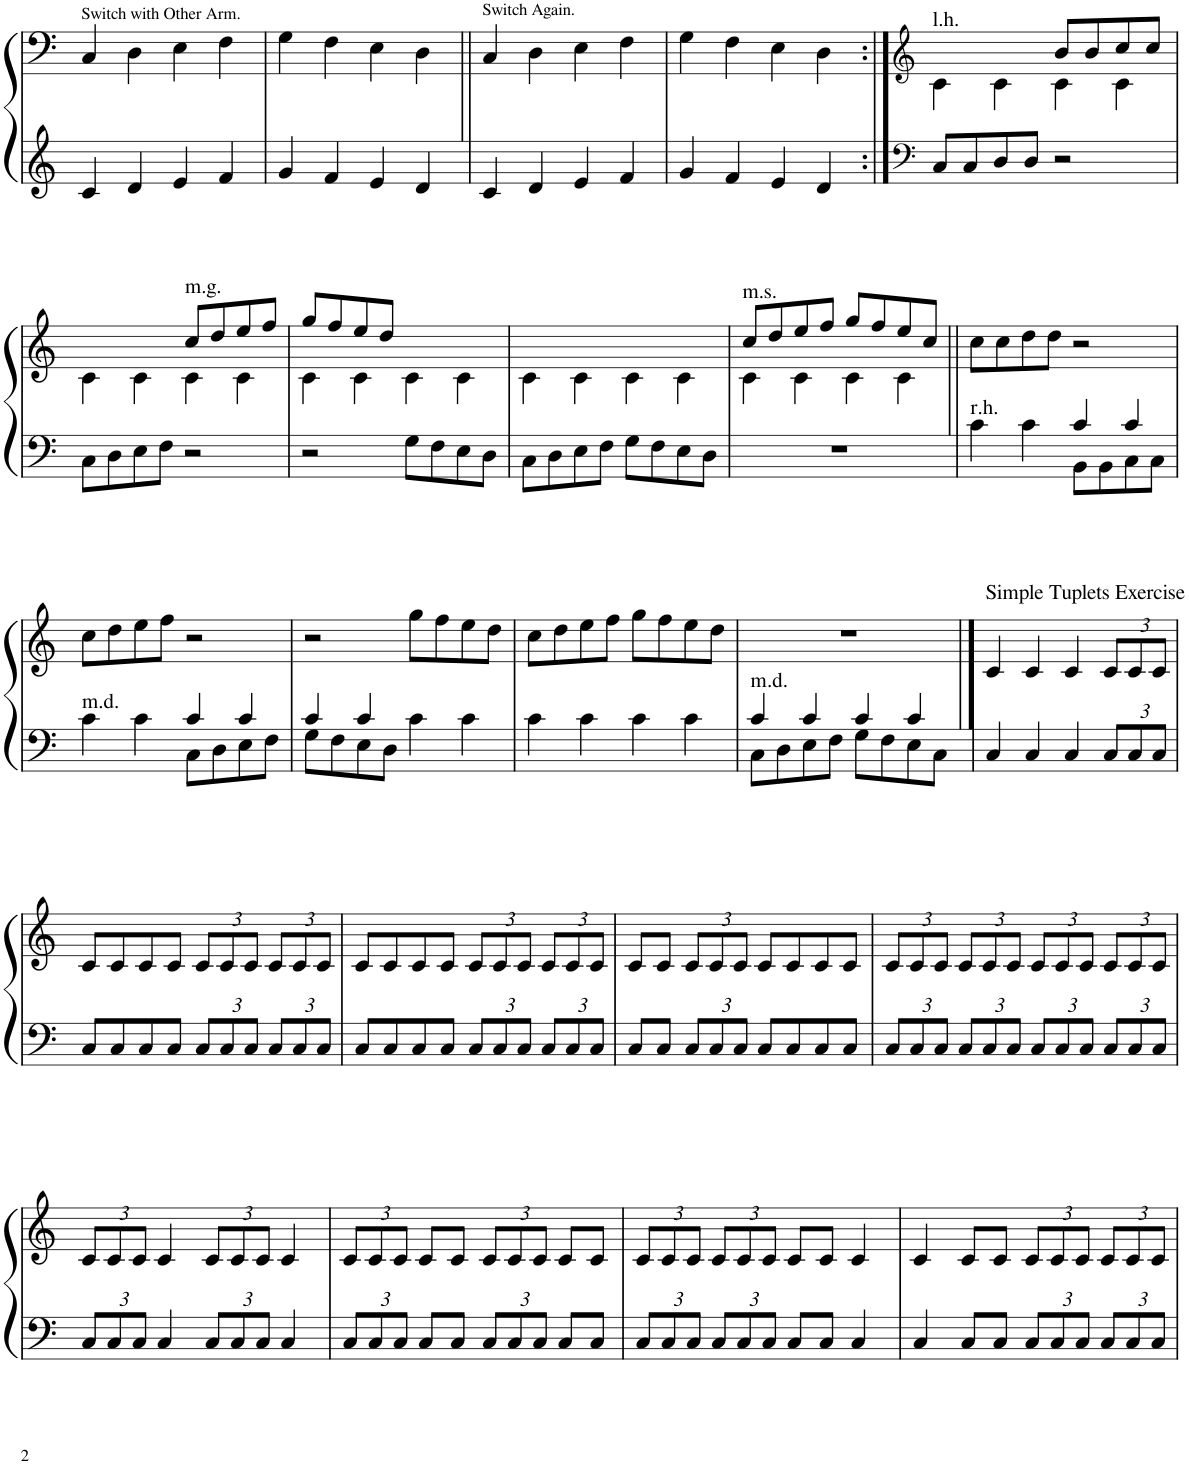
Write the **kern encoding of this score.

**kern	**kern
*part1	*part1
*staff2	*staff1
*I"Piano	*
*I'Pno	*
!!LO:PB:g=z
*clefG2	*clefF4
*k[]	*k[]
*M4/4	*M4/4
=27	=27
!	!LO:TX:a:t=Switch with Other Arm.
4c/	4C/
4d/	4D\
4e/	4E\
4f/	4F\
=28	=28
4g/	4G\
4f/	4F\
4e/	4E\
4d/	4D\
=29||	=29||
!	!LO:TX:a:t=Switch Again.
4c/	4C/
4d/	4D\
4e/	4E\
4f/	4F\
=30	=30
4g/	4G\
4f/	4F\
4e/	4E\
4d/	4D\
=31:|!	=31:|!
*clefF4	*clefG2
*	*^
!	!LO:TX:a:t=l.h.	!
8C/L	2ryy	4c\
8C/	.	.
8D/	.	4c\
8D/J	.	.
2r	8b/L	4c\
.	8b/	.
.	8cc/	4c\
.	8cc/J	.
!!LO:LB:g=z	!!
=32	=32	=32
8C\L	2ryy	4c\
8D\	.	.
8E\	.	4c\
8F\J	.	.
!	!LO:TX:a:t=m.g.	!
2r	8cc/L	4c\
.	8dd/	.
.	8ee/	4c\
.	8ff/J	.
=33	=33	=33
2r	8gg/L	4c\
.	8ff/	.
.	8ee/	4c\
.	8dd/J	.
8G\L	2ryy	4c\
8F\	.	.
8E\	.	4c\
8D\J	.	.
=34	=34	=34
8C\L	1ryy	4c\
8D\	.	.
8E\	.	4c\
8F\J	.	.
8G\L	.	4c\
8F\	.	.
8E\	.	4c\
8D\J	.	.
=35	=35	=35
!	!LO:TX:a:t=m.s.	!
1r	8cc/L	4c\
.	8dd/	.
.	8ee/	4c\
.	8ff/J	.
.	8gg/L	4c\
.	8ff/	.
.	8ee/	4c\
.	8cc/J	.
*	*v	*v
=36||	=36||
*^	*
!LO:TX:a:t=r.h.	!	!
2ryy	4c\	8cc\L
.	.	8cc\
.	4c\	8dd\
.	.	8dd\J
8BB\L	4c/	2r
8BB\	.	.
8C\	4c/	.
8C\J	.	.
!!LO:LB:g=z
=37	=37	=37
!LO:TX:a:t=m.d.	!	!
2ryy	4c\	8cc\L
.	.	8dd\
.	4c\	8ee\
.	.	8ff\J
8C\L	4c/	2r
8D\	.	.
8E\	4c/	.
8F\J	.	.
=38	=38	=38
8G\L	4c/	2r
8F\	.	.
8E\	4c/	.
8D\J	.	.
2ryy	4c\	8gg\L
.	.	8ff\
.	4c\	8ee\
.	.	8dd\J
=39	=39	=39
1ryy	4c\	8cc\L
.	.	8dd\
.	4c\	8ee\
.	.	8ff\J
.	4c\	8gg\L
.	.	8ff\
.	4c\	8ee\
.	.	8dd\J
=40	=40	=40
!LO:TX:a:t=m.d.	!	!
8C\L	4c/	1r
8D\	.	.
8E\	4c/	.
8F\J	.	.
8G\L	4c/	.
8F\	.	.
8E\	4c/	.
8C\J	.	.
*v	*v	*
==41	==41
!	!LO:TX:a:t=Simple Tuplets Exercise
4C/	4c/
4C/	4c/
4C/	4c/
*Xbrackettup	*Xbrackettup
12C/L	12c/L
12C/	12c/
12C/J	12c/J
!!LO:LB:g=z
=42	=42
8C/L	8c/L
8C/	8c/
8C/	8c/
8C/J	8c/J
12C/L	12c/L
12C/	12c/
12C/J	12c/J
12C/L	12c/L
12C/	12c/
12C/J	12c/J
=43	=43
8C/L	8c/L
8C/	8c/
8C/	8c/
8C/J	8c/J
12C/L	12c/L
12C/	12c/
12C/J	12c/J
12C/L	12c/L
12C/	12c/
12C/J	12c/J
=44	=44
8C/L	8c/L
8C/J	8c/J
12C/L	12c/L
12C/	12c/
12C/J	12c/J
8C/L	8c/L
8C/	8c/
8C/	8c/
8C/J	8c/J
=45	=45
12C/L	12c/L
12C/	12c/
12C/J	12c/J
12C/L	12c/L
12C/	12c/
12C/J	12c/J
12C/L	12c/L
12C/	12c/
12C/J	12c/J
12C/L	12c/L
12C/	12c/
12C/J	12c/J
!!LO:LB:g=z
=46	=46
12C/L	12c/L
12C/	12c/
12C/J	12c/J
4C/	4c/
12C/L	12c/L
12C/	12c/
12C/J	12c/J
4C/	4c/
=47	=47
12C/L	12c/L
12C/	12c/
12C/J	12c/J
8C/L	8c/L
8C/J	8c/J
12C/L	12c/L
12C/	12c/
12C/J	12c/J
8C/L	8c/L
8C/J	8c/J
=48	=48
12C/L	12c/L
12C/	12c/
12C/J	12c/J
12C/L	12c/L
12C/	12c/
12C/J	12c/J
8C/L	8c/L
8C/J	8c/J
4C/	4c/
=49	=49
4C/	4c/
8C/L	8c/L
8C/J	8c/J
12C/L	12c/L
12C/	12c/
12C/J	12c/J
12C/L	12c/L
12C/	12c/
12C/J	12c/J
=	=
*-	*-
